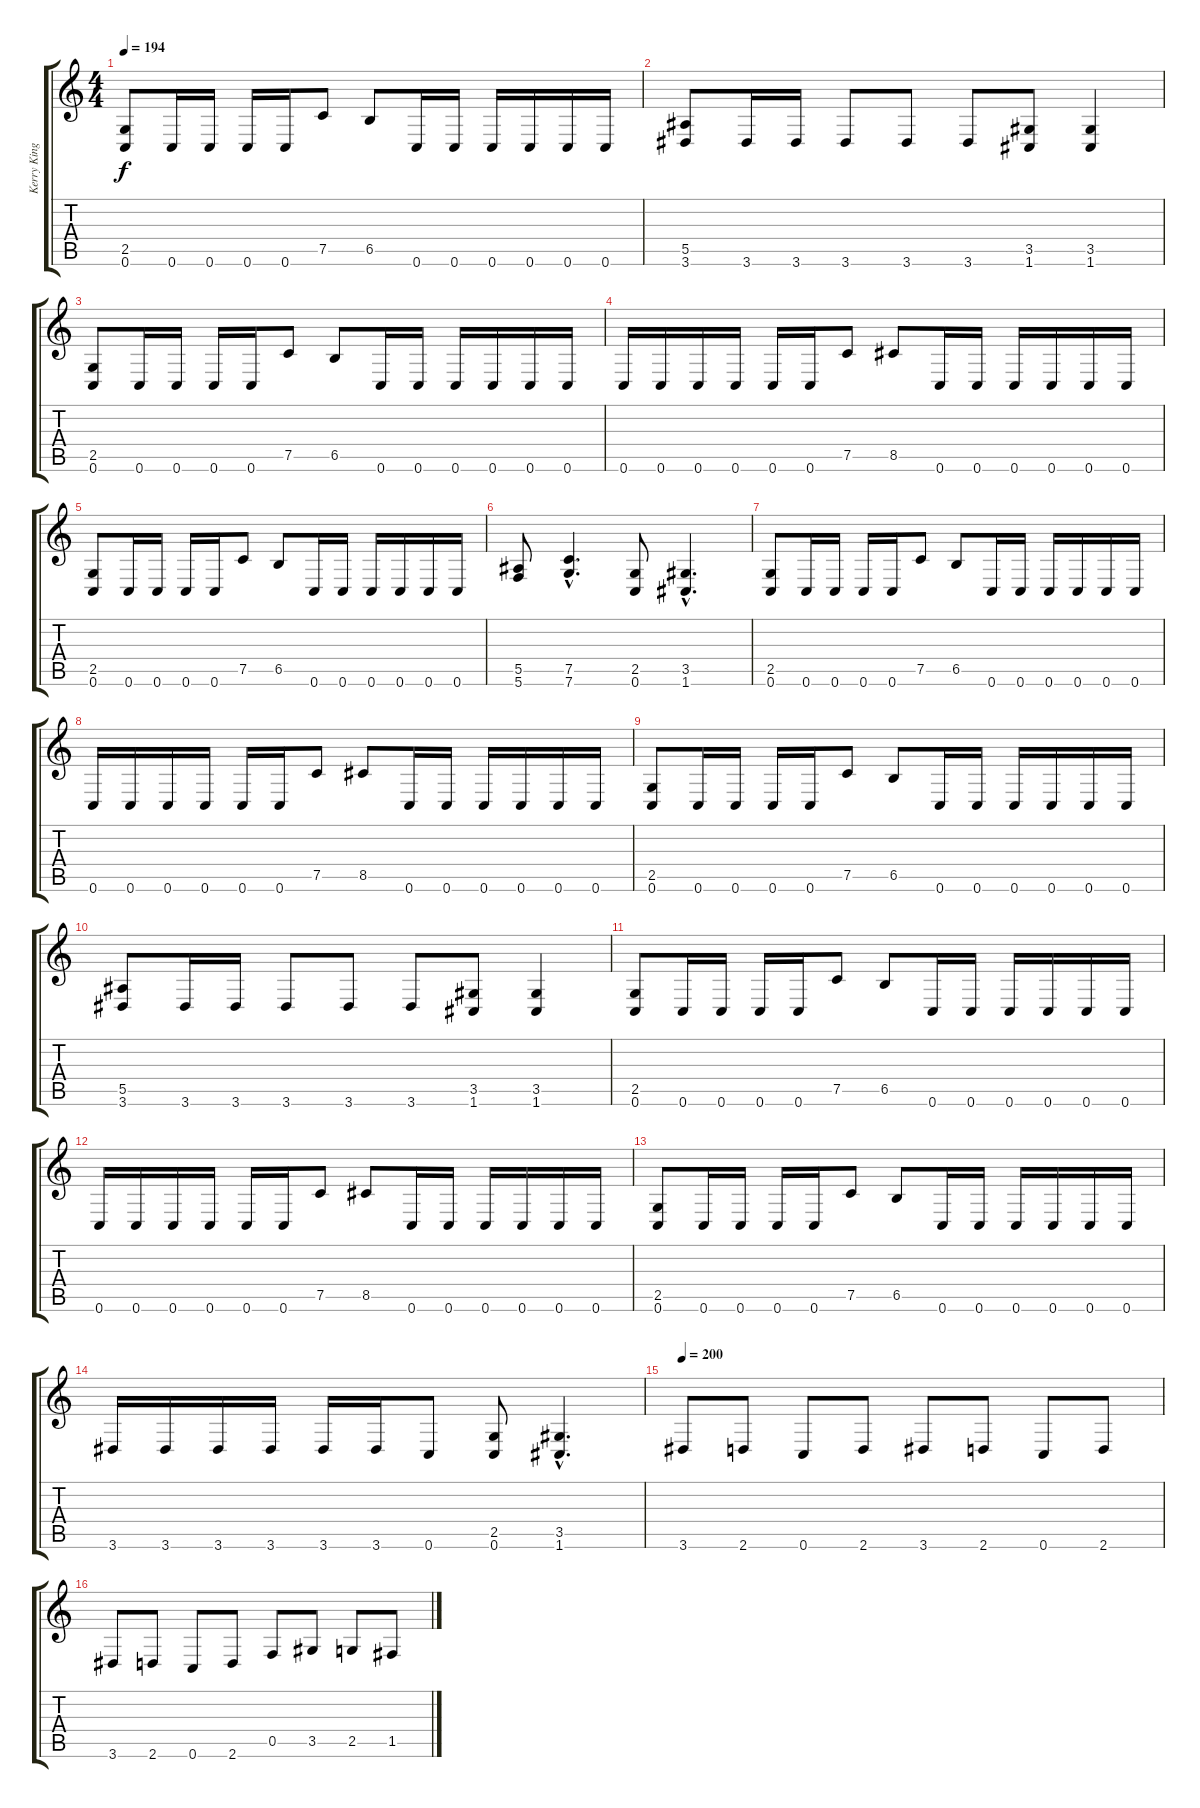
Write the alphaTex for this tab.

\track ("Kerry King" "Kerry King") {instrument distortionguitar}
\staff {score tabs}
\tuning (C4 G3 Eb3 Bb2 F2 C2) {hide}
\ts (4 4)
\tempo 194
\clef g2
\ks c
(2.5 0.6).8{dy f} 0.6.16 0.6.16 0.6.16 0.6.16 7.5.8 6.5.8 0.6.16 0.6.16 0.6.16 0.6.16 0.6.16 0.6.16 |
(5.5 3.6).8 3.6.16 3.6.16 3.6.8 3.6.8 3.6.8 (3.5 1.6).8 (3.5 1.6).4 |
(2.5 0.6).8 0.6.16 0.6.16 0.6.16 0.6.16 7.5.8 6.5.8 0.6.16 0.6.16 0.6.16 0.6.16 0.6.16 0.6.16 |
0.6.16 0.6.16 0.6.16 0.6.16 0.6.16 0.6.16 7.5.8 8.5.8 0.6.16 0.6.16 0.6.16 0.6.16 0.6.16 0.6.16 |
(2.5 0.6).8 0.6.16 0.6.16 0.6.16 0.6.16 7.5.8 6.5.8 0.6.16 0.6.16 0.6.16 0.6.16 0.6.16 0.6.16 |
(5.5 5.6).8 (7.5{hac} 7.6{hac}).4{d} (2.5 0.6).8 (3.5{hac} 1.6{hac}).4{d} |
(2.5 0.6).8 0.6.16 0.6.16 0.6.16 0.6.16 7.5.8 6.5.8 0.6.16 0.6.16 0.6.16 0.6.16 0.6.16 0.6.16 |
0.6.16 0.6.16 0.6.16 0.6.16 0.6.16 0.6.16 7.5.8 8.5.8 0.6.16 0.6.16 0.6.16 0.6.16 0.6.16 0.6.16 |
(2.5 0.6).8 0.6.16 0.6.16 0.6.16 0.6.16 7.5.8 6.5.8 0.6.16 0.6.16 0.6.16 0.6.16 0.6.16 0.6.16 |
(5.5 3.6).8 3.6.16 3.6.16 3.6.8 3.6.8 3.6.8 (3.5 1.6).8 (3.5 1.6).4 |
(2.5 0.6).8 0.6.16 0.6.16 0.6.16 0.6.16 7.5.8 6.5.8 0.6.16 0.6.16 0.6.16 0.6.16 0.6.16 0.6.16 |
0.6.16 0.6.16 0.6.16 0.6.16 0.6.16 0.6.16 7.5.8 8.5.8 0.6.16 0.6.16 0.6.16 0.6.16 0.6.16 0.6.16 |
(2.5 0.6).8 0.6.16 0.6.16 0.6.16 0.6.16 7.5.8 6.5.8 0.6.16 0.6.16 0.6.16 0.6.16 0.6.16 0.6.16 |
3.6.16 3.6.16 3.6.16 3.6.16 3.6.16 3.6.16 0.6.8 (2.5 0.6).8 (3.5{hac} 1.6{hac}).4{d} |
\tempo 200
3.6.8 2.6.8 0.6.8 2.6.8 3.6.8 2.6.8 0.6.8 2.6.8 |
3.6.8 2.6.8 0.6.8 2.6.8 0.5.8 3.5.8 2.5.8 1.5.8
